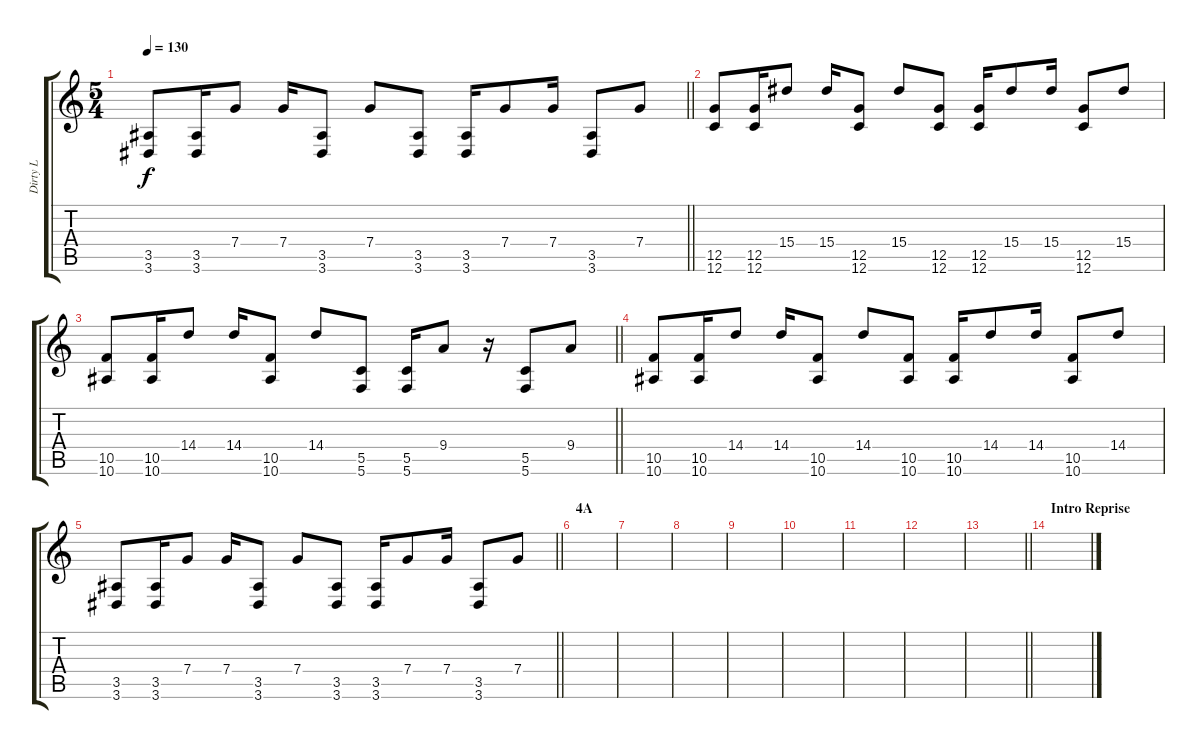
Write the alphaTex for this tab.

\track ("Dirty L" "Dirty L") {instrument overdrivenguitar}
\staff {score tabs}
\tuning (D4 A3 F3 C3 G2 C2) {hide}
\ts (5 4)
\tempo 130
\clef g2
\barLineRight lightlight
\ks c
(3.5 3.6).8{dy f} (3.5 3.6).16 7.4.8 7.4.16 (3.5 3.6).8 7.4.8 (3.5 3.6).8 (3.5 3.6).16 7.4.8 7.4.16 (3.5 3.6).8 7.4.8 |
(12.5 12.6).8 (12.5 12.6).16 15.4.8 15.4.16 (12.5 12.6).8 15.4.8 (12.5 12.6).8 (12.5 12.6).16 15.4.8 15.4.16 (12.5 12.6).8 15.4.8 |
\barLineRight lightlight
(10.5 10.6).8 (10.5 10.6).16 14.4.8 14.4.16 (10.5 10.6).8 14.4.8 (5.5 5.6).8 (5.5 5.6).16 9.4.8 r.16 (5.5 5.6).8 9.4.8 |
(10.5 10.6).8 (10.5 10.6).16 14.4.8 14.4.16 (10.5 10.6).8 14.4.8 (10.5 10.6).8 (10.5 10.6).16 14.4.8 14.4.16 (10.5 10.6).8 14.4.8 |
\barLineRight lightlight
(3.5 3.6).8 (3.5 3.6).16 7.4.8 7.4.16 (3.5 3.6).8 7.4.8 (3.5 3.6).8 (3.5 3.6).16 7.4.8 7.4.16 (3.5 3.6).8 7.4.8 |
\section ("" "4A")
|
|
|
|
|
|
|
\barLineRight lightlight
|
\section ("" "Intro Reprise")
